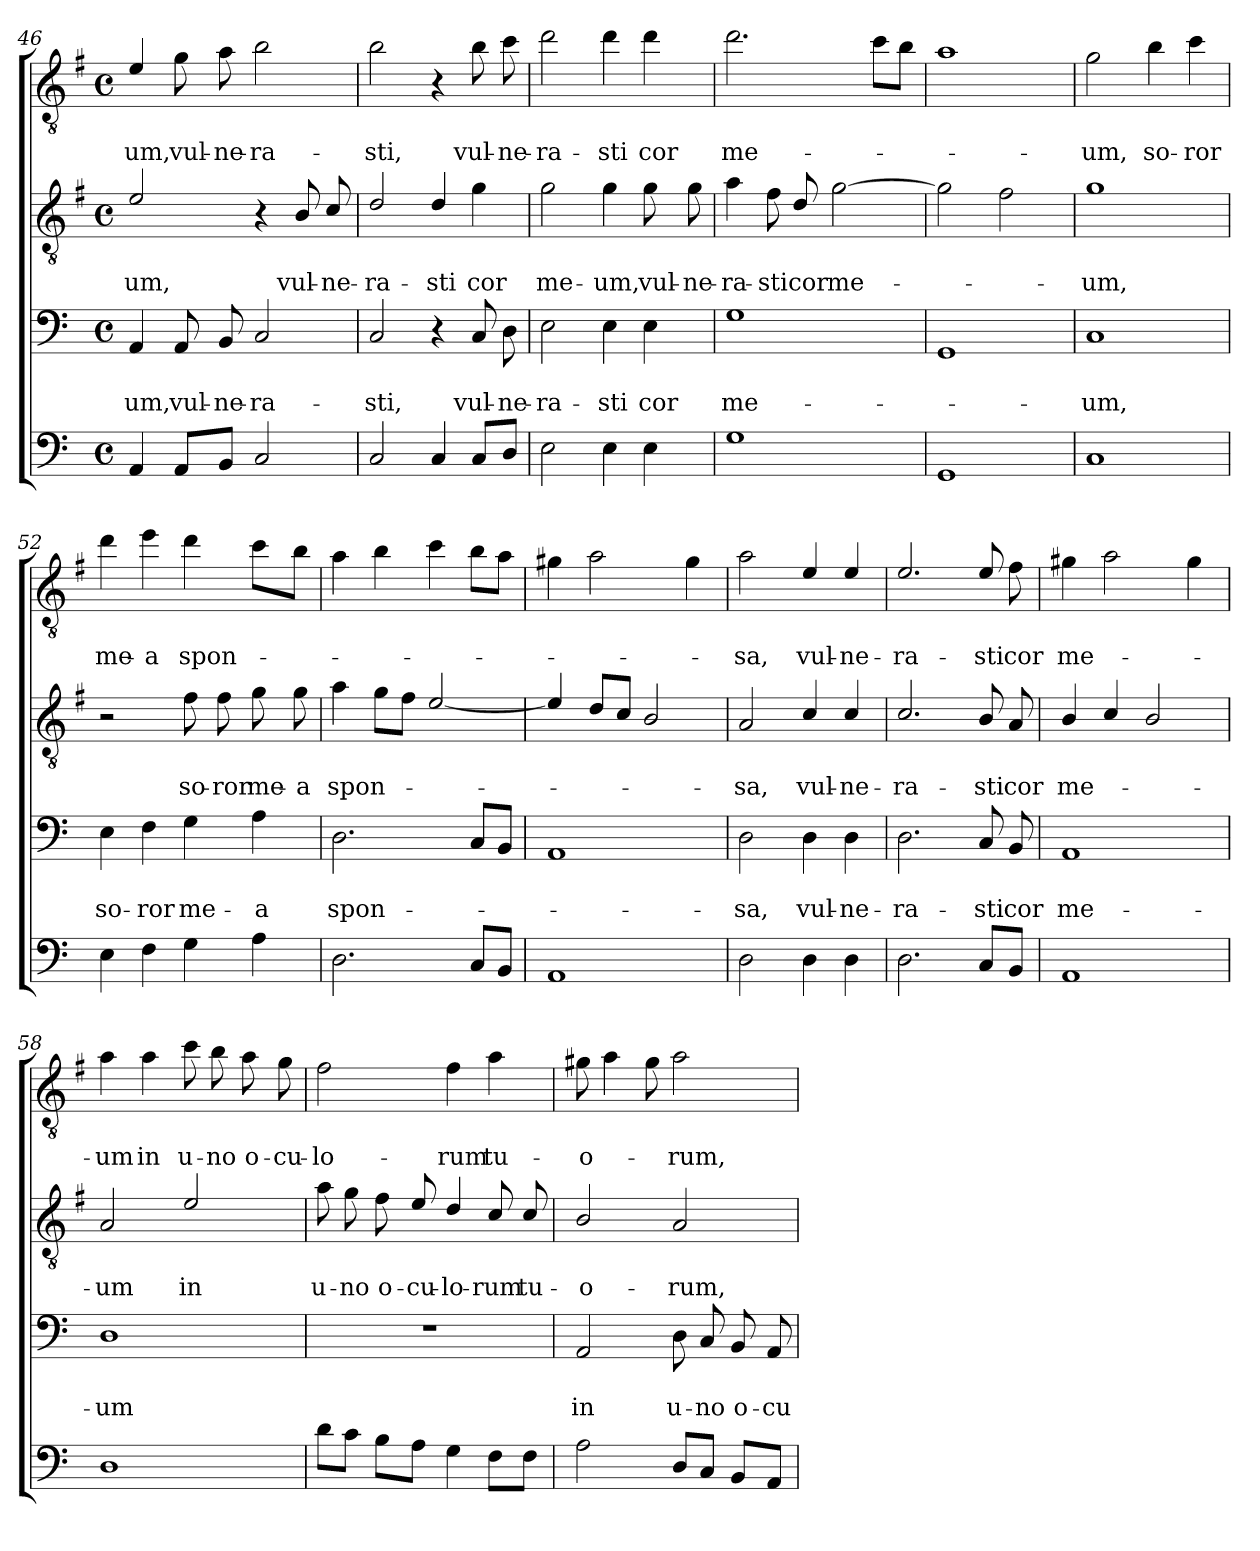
**kern	**kern	**text	**text	**kern	**text	**text	**kern	**text	**text
*part4	*part3	*part3	*part3	*part2	*part2	*part2	*part1	*part1	*part1
*staff4	*staff3	*staff3	*staff3	*staff2	*staff2	*staff2	*staff1	*staff1	*staff1
*clefF4	*clefF4	*	*	*clefGv2	*	*	*clefGv2	*	*
*	*	*	*	*ITrd4c7	*	*	*ITrd4c7	*	*
*k[]	*k[]	*	*	*k[]	*	*	*k[]	*	*
*C:	*C:	*	*	*C:	*	*	*C:	*	*
*M4/4	*M4/4	*	*	*M4/4	*	*	*M4/4	*	*
*met(c)	*met(c)	*	*	*met(c)	*	*	*met(c)	*	*
=46	=46	=46	=46	=46	=46	=46	=46	=46	=46
!	!	!	!LO:LY:b	!	!	!LO:LY:b	!	!	!LO:LY:b
4AA/	4AA/	.	-um,	2A/	.	-um,	4A/	.	-um,
!	!	!	!LO:LY:b	!	!	!	!	!	!LO:LY:b
8AA/L	8AA/	.	vul-	.	.	.	8c\	.	vul-
!	!	!	!LO:LY:b	!	!	!	!	!	!LO:LY:b
8BB/J	8BB/	.	-ne-	.	.	.	8d\	.	-ne-
!	!	!	!LO:LY:b	!	!	!	!	!	!LO:LY:b
2C/	2C/	.	-ra-	4r	.	.	2e\	.	-ra-
!	!	!	!	!	!	!LO:LY:b	!	!	!
.	.	.	.	8E/	.	vul-	.	.	.
!	!	!	!	!	!	!LO:LY:b	!	!	!
.	.	.	.	8F/	.	-ne-	.	.	.
=47	=47	=47	=47	=47	=47	=47	=47	=47	=47
!	!	!	!LO:LY:b	!	!	!LO:LY:b	!	!	!LO:LY:b
2C/	2C/	.	-sti,	2G/	.	-ra-	2e\	.	-sti,
!	!	!	!	!	!	!LO:LY:b	!	!	!
4C/	4r	.	.	4G/	.	-sti	4r	.	.
!	!	!	!LO:LY:b	!	!	!LO:LY:b	!	!	!LO:LY:b
8C/L	8C/	.	vul-	4c\	.	cor	8e\	.	vul-
!	!	!	!LO:LY:b	!	!	!	!	!	!LO:LY:b
8D/J	8D\	.	-ne-	.	.	.	8f\	.	-ne-
!!LO:LB:g=z
=48	=48	=48	=48	=48	=48	=48	=48	=48	=48
!	!	!	!LO:LY:b	!	!	!LO:LY:b	!	!	!LO:LY:b
2E\	2E\	.	-ra-	2c\	.	me-	2g\	.	-ra-
!	!	!	!LO:LY:b	!	!	!LO:LY:b	!	!	!LO:LY:b
4E\	4E\	.	-sti	4c\	.	-um,	4g\	.	-sti
!	!	!	!LO:LY:b	!	!	!LO:LY:b	!	!	!LO:LY:b
4E\	4E\	.	cor	8c\	.	vul-	4g\	.	cor
!	!	!	!	!	!	!LO:LY:b	!	!	!
.	.	.	.	8c\	.	-ne-	.	.	.
=49	=49	=49	=49	=49	=49	=49	=49	=49	=49
!	!	!	!LO:LY:b	!	!	!LO:LY:b	!	!	!LO:LY:b
1G	1G	.	me-	4d\	.	-ra-	2.g\	.	me-
!	!	!	!	!	!	!LO:LY:b	!	!	!
.	.	.	.	8B\	.	-sti	.	.	.
!	!	!	!	!	!	!LO:LY:b	!	!	!
.	.	.	.	8G/	.	cor	.	.	.
!	!	!	!	!	!	!LO:LY:b	!	!	!
.	.	.	.	[2c\	.	me-	.	.	.
.	.	.	.	.	.	.	8f\L	.	.
.	.	.	.	.	.	.	8e\J	.	.
=50	=50	=50	=50	=50	=50	=50	=50	=50	=50
1GG	1GG	.	.	2c\]	.	.	1d	.	.
.	.	.	.	2B\	.	.	.	.	.
=51	=51	=51	=51	=51	=51	=51	=51	=51	=51
!	!	!	!LO:LY:b	!	!	!LO:LY:b	!	!	!LO:LY:b
1C	1C	.	-um,	1c	.	-um,	2c\	.	-um,
!	!	!	!	!	!	!	!	!	!LO:LY:b
.	.	.	.	.	.	.	4e\	.	so-
!	!	!	!	!	!	!	!	!	!LO:LY:b
.	.	.	.	.	.	.	4f\	.	-ror
=52	=52	=52	=52	=52	=52	=52	=52	=52	=52
!	!	!	!LO:LY:b	!	!	!	!	!	!LO:LY:b
4E\	4E\	.	so-	2r	.	.	4g\	.	me-
!	!	!	!LO:LY:b	!	!	!	!	!	!LO:LY:b
4F\	4F\	.	-ror	.	.	.	4a\	.	-a
!	!	!	!LO:LY:b	!	!	!LO:LY:b	!	!	!LO:LY:b
4G\	4G\	.	me-	8B\	.	so-	4g\	.	spon-
!	!	!	!	!	!	!LO:LY:b	!	!	!
.	.	.	.	8B\	.	-ror	.	.	.
!	!	!	!LO:LY:b	!	!	!LO:LY:b	!	!	!
4A\	4A\	.	-a	8c\	.	me-	8f\L	.	.
!	!	!	!	!	!	!LO:LY:b	!	!	!
.	.	.	.	8c\	.	-a	8e\J	.	.
!!LO:LB:g=z
=53	=53	=53	=53	=53	=53	=53	=53	=53	=53
!	!	!	!LO:LY:b	!	!	!LO:LY:b	!	!	!
2.D\	2.D\	.	spon-	4d\	.	spon-	4d\	.	.
.	.	.	.	8c\L	.	.	4e\	.	.
.	.	.	.	8B\J	.	.	.	.	.
.	.	.	.	[2A/	.	.	4f\	.	.
8C/L	8C/L	.	.	.	.	.	8e\L	.	.
8BB/J	8BB/J	.	.	.	.	.	8d\J	.	.
=54	=54	=54	=54	=54	=54	=54	=54	=54	=54
1AA	1AA	.	.	4A/]	.	.	4c#X\	.	.
.	.	.	.	8G/L	.	.	2d\	.	.
.	.	.	.	8F/J	.	.	.	.	.
.	.	.	.	2E/	.	.	.	.	.
.	.	.	.	.	.	.	4c#\	.	.
=55	=55	=55	=55	=55	=55	=55	=55	=55	=55
!	!	!	!LO:LY:b	!	!	!LO:LY:b	!	!	!LO:LY:b
2D\	2D\	.	-sa,	2D/	.	-sa,	2d\	.	-sa,
!	!	!	!LO:LY:b	!	!	!LO:LY:b	!	!	!LO:LY:b
4D\	4D\	.	vul-	4F/	.	vul-	4A/	.	vul-
!	!	!	!LO:LY:b	!	!	!LO:LY:b	!	!	!LO:LY:b
4D\	4D\	.	-ne-	4F/	.	-ne-	4A/	.	-ne-
=56	=56	=56	=56	=56	=56	=56	=56	=56	=56
!	!	!	!LO:LY:b	!	!	!LO:LY:b	!	!	!LO:LY:b
2.D\	2.D\	.	-ra-	2.F/	.	-ra-	2.A/	.	-ra-
!	!	!	!LO:LY:b	!	!	!LO:LY:b	!	!	!LO:LY:b
8C/L	8C/	.	-sti	8E/	.	-sti	8A/	.	-sti
!	!	!	!LO:LY:b	!	!	!LO:LY:b	!	!	!LO:LY:b
8BB/J	8BB/	.	cor	8D/	.	cor	8B\	.	cor
=57	=57	=57	=57	=57	=57	=57	=57	=57	=57
!	!	!	!LO:LY:b	!	!	!LO:LY:b	!	!	!LO:LY:b
1AA	1AA	.	me-	4E/	.	me-	4c#X\	.	me-
.	.	.	.	4F/	.	.	2d\	.	.
.	.	.	.	2E/	.	.	.	.	.
.	.	.	.	.	.	.	4c#\	.	.
=58	=58	=58	=58	=58	=58	=58	=58	=58	=58
!	!	!	!LO:LY:b	!	!	!LO:LY:b	!	!	!LO:LY:b
1D	1D	.	-um	2D/	.	-um	4d\	.	-um
!	!	!	!	!	!	!	!	!	!LO:LY:b
.	.	.	.	.	.	.	4d\	.	in
!	!	!	!	!	!	!LO:LY:b	!	!	!LO:LY:b
.	.	.	.	2A/	.	in	8f\	.	u-
!	!	!	!	!	!	!	!	!	!LO:LY:b
.	.	.	.	.	.	.	8e\	.	-no
!	!	!	!	!	!	!	!	!	!LO:LY:b
.	.	.	.	.	.	.	8d\	.	o-
!	!	!	!	!	!	!	!	!	!LO:LY:b
.	.	.	.	.	.	.	8c\	.	-cu-
!!LO:PB:g=z
=59	=59	=59	=59	=59	=59	=59	=59	=59	=59
!	!	!	!	!	!	!LO:LY:b	!	!	!LO:LY:b
8d\L	1r	.	.	8d\	.	u-	2B\	.	-lo-
!	!	!	!	!	!	!LO:LY:b	!	!	!
8c\J	.	.	.	8c\	.	-no	.	.	.
!	!	!	!	!	!	!LO:LY:b	!	!	!
8B\L	.	.	.	8B\	.	o-	.	.	.
!	!	!	!	!	!	!LO:LY:b	!	!	!
8A\J	.	.	.	8A/	.	-cu-	.	.	.
!	!	!	!	!	!	!LO:LY:b	!	!	!LO:LY:b
4G\	.	.	.	4G/	.	-lo-	4B\	.	-rum
!	!	!	!	!	!	!LO:LY:b	!	!	!LO:LY:b
8F\L	.	.	.	8F/	.	-rum	4d\	.	tu-
!	!	!	!	!	!	!LO:LY:b	!	!	!
8F\J	.	.	.	8F/	.	tu-	.	.	.
=60	=60	=60	=60	=60	=60	=60	=60	=60	=60
!	!	!	!LO:LY:b	!	!	!LO:LY:b	!	!	!LO:LY:b
2A\	2AA/	.	in	2E/	.	-o-	8c#X\	.	-o-
.	.	.	.	.	.	.	4d\	.	.
.	.	.	.	.	.	.	8c#\	.	.
!	!	!	!LO:LY:b	!	!	!LO:LY:b	!	!	!LO:LY:b
8D/L	8D\	.	u-	2D/	.	-rum,	2d\	.	-rum,
!	!	!	!LO:LY:b	!	!	!	!	!	!
8C/J	8C/	.	-no	.	.	.	.	.	.
!	!	!	!LO:LY:b	!	!	!	!	!	!
8BB/L	8BB/	.	o-	.	.	.	.	.	.
!	!	!	!LO:LY:b	!	!	!	!	!	!
8AA/J	8AA/	.	-cu-	.	.	.	.	.	.
=	=	=	=	=	=	=	=	=	=
*-	*-	*-	*-	*-	*-	*-	*-	*-	*-
